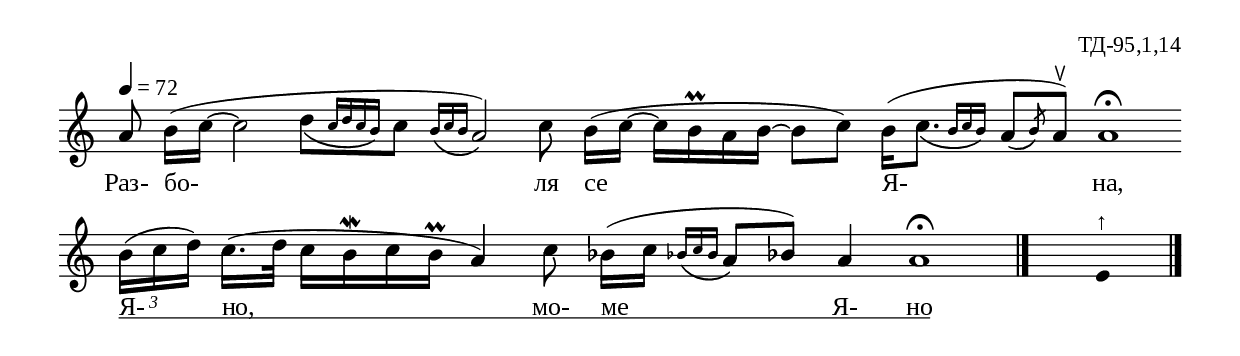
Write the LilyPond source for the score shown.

%{
TD_095_1_14
%}

\include "td-preamble.ly"

\score {
\relative c'' {
\tempo 4 = 72
%\time 5/16
\cadenzaOn
\phrasingSlurDown
a8 b16[( c]~ c2 \afterGrace d8[\( { c16[ d c b]\) } c8] \grace { b16[\( c b] } a2\))
c8 b16[( c]~ c[ b\prall a b]~ b8[ c]) b16[( \afterGrace c8.]\( { b16[ c b]\) } 
\afterGrace a8[\( { \stdB b\) \stdE } a^\ltoe]) a1\fermata
\bar ""
\times 2/3 { b16[( c d]) } c16.[( d32] c16[ b\mordent c b\prall] a4) c8
bes16[( c] \grace { bes![\( c bes] } a8[\) bes!]) a4 a1\fermata
 \bar "|." 
s4 \fixB e^↑
 \bar "|."  
}
\addlyrics { Раз- бо- ля се Я- на, 
Я- \startTextSpan но, мо- ме Я- но \stopTextSpan }
%
\layout {
     \context { 
	    \Staff \remove "Time_signature_engraver" } 
  indent = #0
  line-width = 190\mm
  ragged-right=##f
\context {
      \Lyrics
      \consists "Text_spanner_engraver"
      \override TextSpanner #'direction = #DOWN
      \override TextSpanner #'style = #'line    
      \override TextSpanner #'outside-staff-priority = ##f
      \override TextSpanner #'padding = #0.2 % sets the distance of the line from the lyrics
      \override TextSpanner #'bound-details =
      #`((left . ((Y . 0)
                  (padding . 0)
                  (attach-dir . ,LEFT)))
         (left-broken . ((end-on-note . #t)))
         (right . ((Y . 0)
                   (padding . 0)
                   (attach-dir . ,RIGHT))))
    }
  
}
%
\midi { 
	\context {
		\Score
		tempoWholesPerMinute = #(ly:make-moment 72 4)
		}
	}
}
%
\header{
  opus = "ТД-95,1,14"
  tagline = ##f
}


